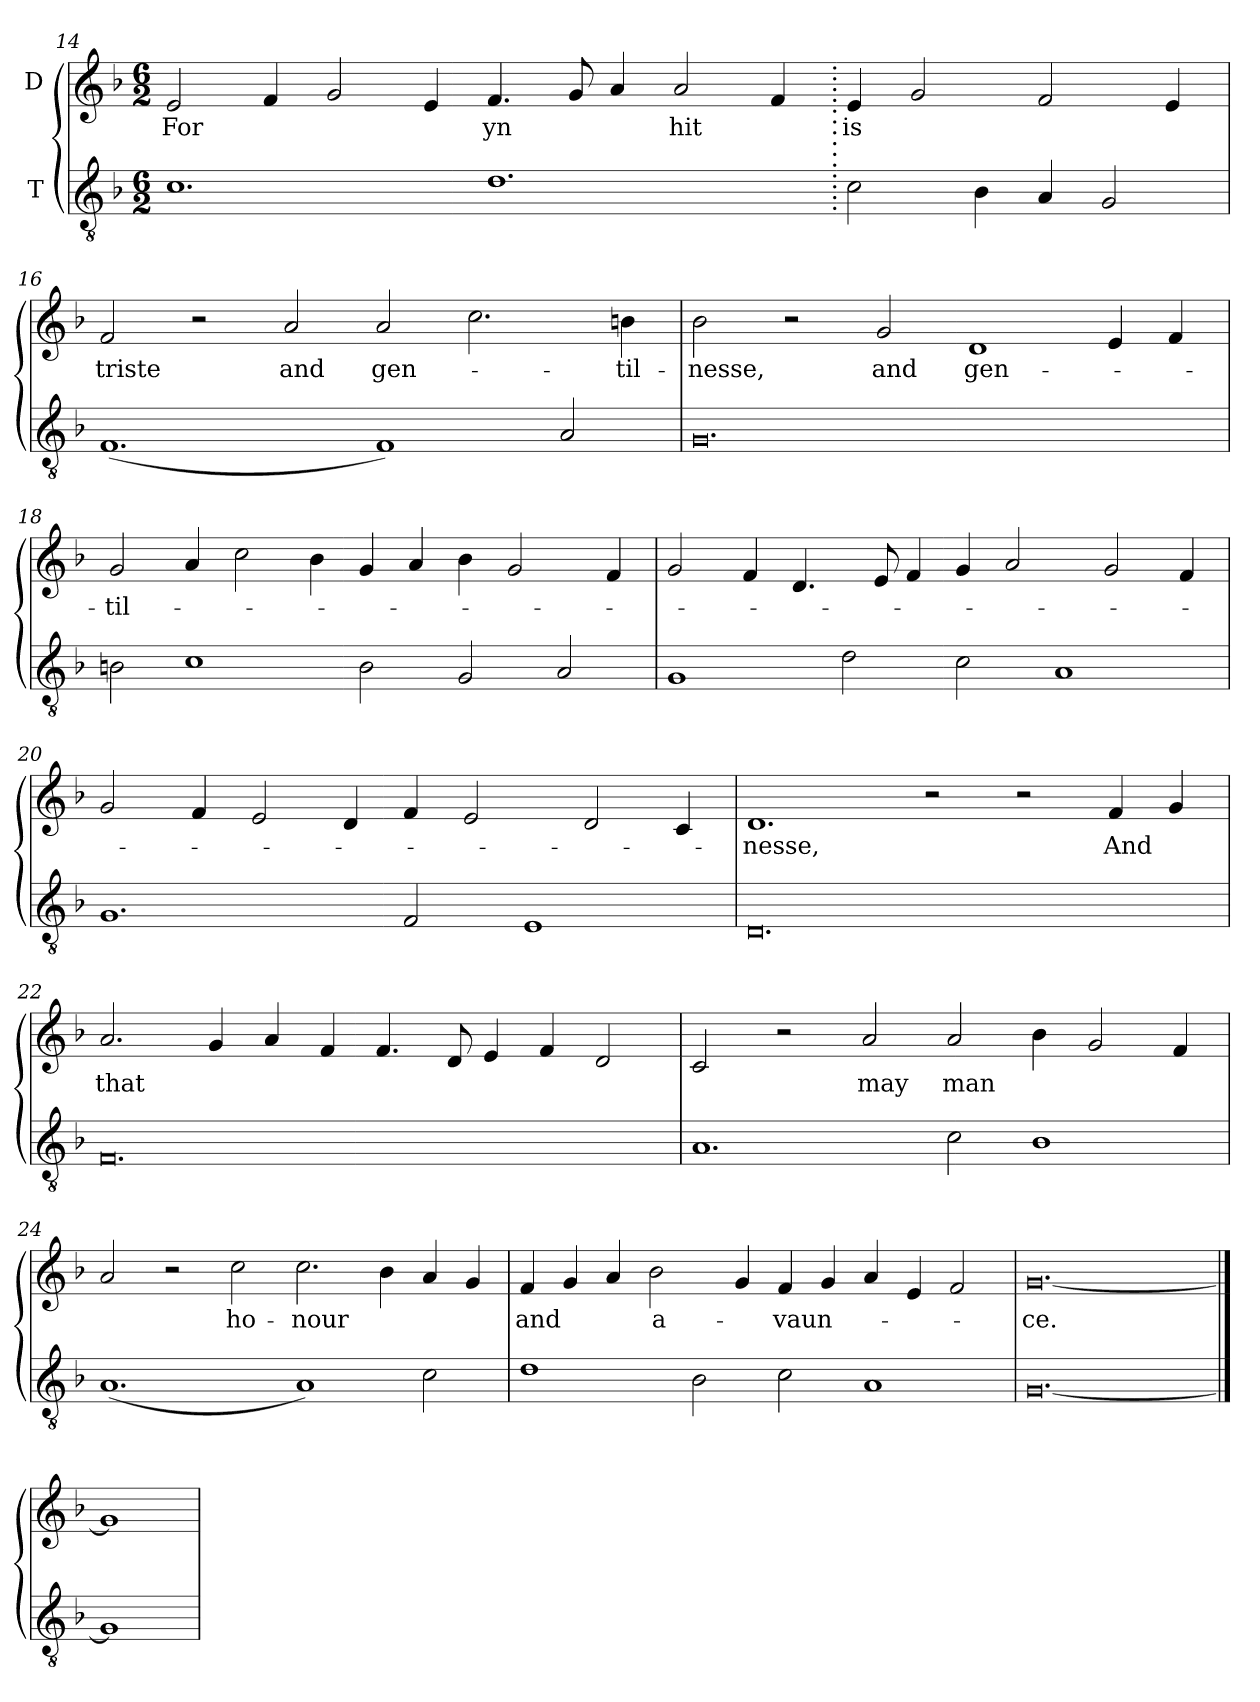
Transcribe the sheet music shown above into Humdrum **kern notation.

**kern	**kern	**text
*part2	*part1	*part1
*staff2	*staff1	*staff1
*I"T	*I"D	*
*clefGv2	*clefG2	*
*ITrd7c12	*	*
*k[b-]	*k[b-]	*
*F:	*F:	*
*M6/2	*M6/2	*
=14	=14	=14
!	!	!LO:LY:b:color=#000000
1.Ci\	2ei/	For
.	4fi/	.
.	2gi/	.
.	4ei/	.
!	!	!LO:LY:b:color=#000000
1.Di\	4.fi/	yn
.	8gi/	.
.	4ai/	.
!	!	!LO:LY:b:color=#000000
.	2ai/	hit
.	4fi/	.
=15.	=15.	=15.
!	!	!LO:LY:b:color=#000000
2Ci\	4ei/	is
.	2gi/	.
4BB-i\	.	.
4AAi/	2fi/	.
2GGi/	.	.
.	4ei/	.
=16	=16	=16
!	!	!LO:LY:b:color=#000000
(1.FFi/	2fi/	triste
.	2r	.
!	!	!LO:LY:b:color=#000000
.	2ai/	and
!	!	!LO:LY:b:color=#000000
1FFi/)	2ai/	gen-
.	2.cci\	.
2AAi/	.	.
!	!	!LO:LY:b:color=#000000
.	4bni\	-til-
!!LO:LB:g=z
=17	=17	=17
!	!	!LO:LY:b:color=#000000
0.GGi/	2b-i\	-nesse,
.	2r	.
!	!	!LO:LY:b:color=#000000
.	2gi/	and
!	!	!LO:LY:b:color=#000000
.	1di/	gen-
.	4ei/	.
.	4fi/	.
=18	=18	=18
!	!	!LO:LY:b:color=#000000
2BBni\	2gi/	-til-
1Ci\	4ai/	.
.	2cci\	.
.	4b-i\	.
2BBi\	4gi/	.
.	4ai/	.
2GGi/	4b-i\	.
.	2gi/	.
2AAi/	.	.
.	4fi/	.
=19	=19	=19
1GGi/	2gi/	.
.	4fi/	.
.	4.di/	.
2Di\	.	.
.	8ei/	.
.	4fi/	.
2Ci\	4gi/	.
.	2ai/	.
1AAi/	.	.
.	2gi/	.
.	4fi/	.
=20	=20	=20
1.GGi/	2gi/	.
.	4fi/	.
.	2ei/	.
.	4di/	.
2FFi/	4fi/	.
.	2ei/	.
1EEi/	.	.
.	2di/	.
.	4ci/	.
!!LO:LB:g=z
=21	=21	=21
!	!	!LO:LY:b:color=#000000
0.DDi/	1.di/	-nesse,
.	2r	.
.	2r	.
!	!	!LO:LY:b:color=#000000
.	4fi/	And
.	4gi/	.
=22	=22	=22
!	!	!LO:LY:b:color=#000000
0.FFi/	2.ai/	that
.	4gi/	.
.	4ai/	.
.	4fi/	.
.	4.fi/	.
.	8di/	.
.	4ei/	.
.	4fi/	.
.	2di/	.
=23	=23	=23
1.AAi/	2ci/	.
.	2r	.
!	!	!LO:LY:b:color=#000000
.	2ai/	may
!	!	!LO:LY:b:color=#000000
2Ci\	2ai/	man
1BB-i/	4b-i\	.
.	2gi/	.
.	4fi/	.
!!LO:LB:g=z
=24	=24	=24
(1.AAi/	2ai/	.
.	2r	.
!	!	!LO:LY:b:color=#000000
.	2cci\	ho-
!	!	!LO:LY:b:color=#000000
1AAi/)	2.cci\	-nour
.	4b-i\	.
2Ci\	4ai/	.
.	4gi/	.
=25	=25	=25
!	!	!LO:LY:b:color=#000000
1Di\	4fi/	and
.	4gi/	.
.	4ai/	.
!	!	!LO:LY:b:color=#000000
.	2b-i\	a-
2BB-i\	.	.
.	4gi/	.
!	!	!LO:LY:b:color=#000000
2Ci\	4fi/	-vaun-
.	4gi/	.
1AAi/	4ai/	.
.	4ei/	.
.	2fi/	.
=26	=26	=26
!	!	!LO:LY:b:color=#000000
[0.GGi/	[0.gi/	-ce.
==27	==27	==27
1GGi/]	1gi/]	.
=	=	=
*-	*-	*-
